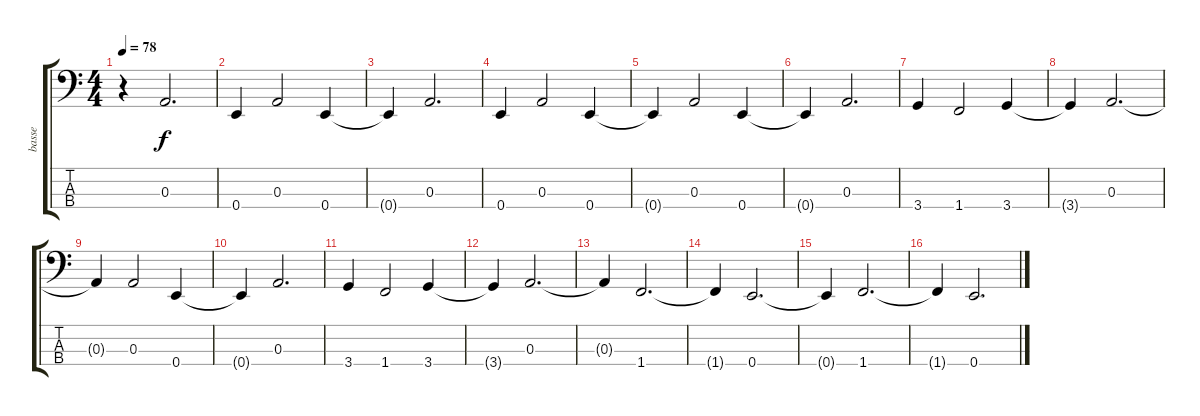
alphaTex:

\track ("basse" "basse") {instrument electricbassfinger}
\staff {score tabs}
\tuning (G2 D2 A1 E1) {hide}
\ts (4 4)
\tempo 78
\clef f4
\ks c
r.4{dy f instrument electricbassfinger} 0.3.2{d} |
0.4.4 0.3.2 0.4.4 |
0.4{t}.4 0.3.2{d} |
0.4.4 0.3.2 0.4.4 |
0.4{t}.4 0.3.2 0.4.4 |
0.4{t}.4 0.3.2{d} |
3.4.4 1.4.2 3.4.4 |
3.4{t}.4 0.3.2{d} |
0.3{t}.4 0.3.2 0.4.4 |
0.4{t}.4 0.3.2{d} |
3.4.4 1.4.2 3.4.4 |
3.4{t}.4 0.3.2{d} |
0.3{t}.4 1.4.2{d} |
1.4{t}.4 0.4.2{d} |
0.4{t}.4 1.4.2{d} |
1.4{t}.4 0.4.2{d}
